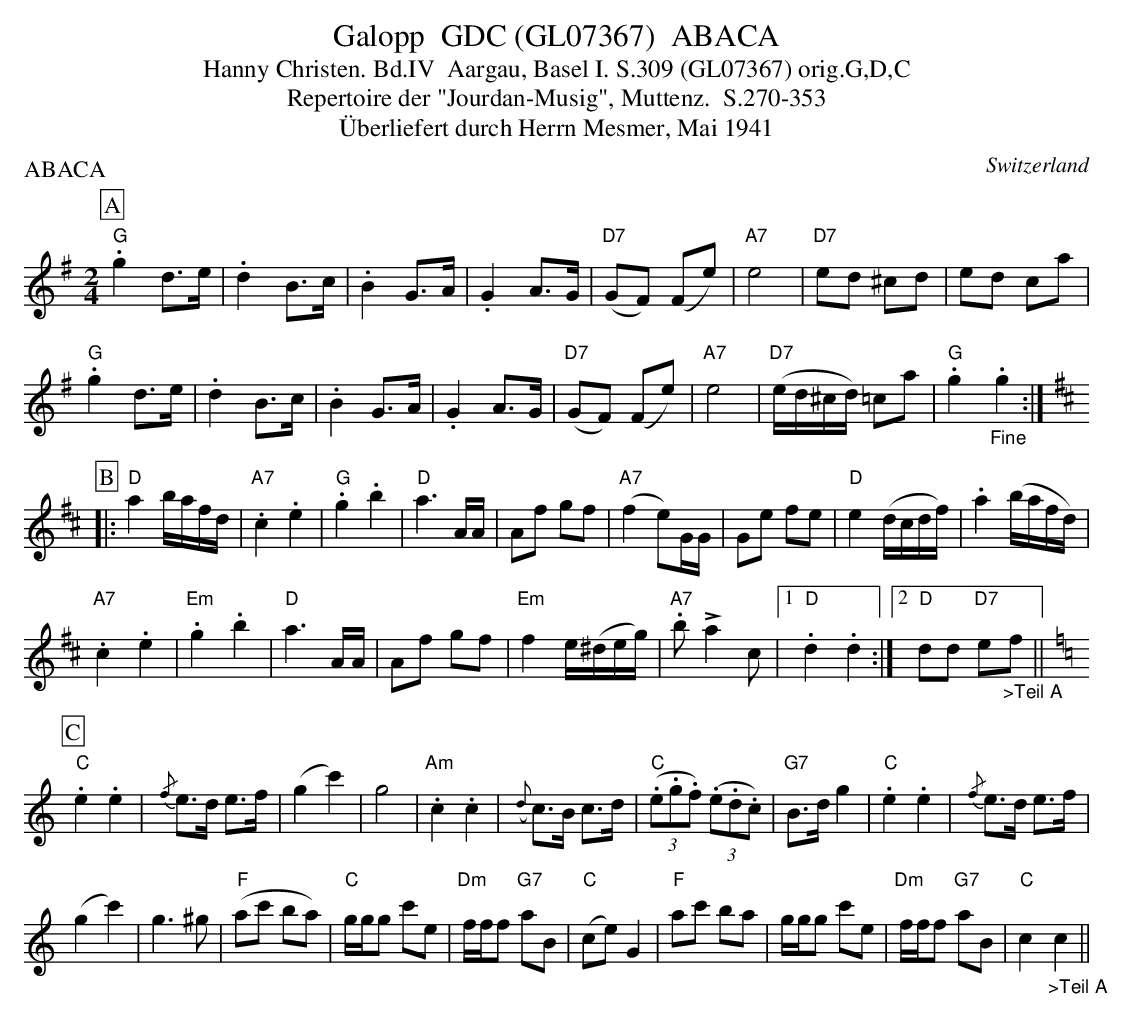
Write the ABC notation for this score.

X:1
T:Galopp  GDC (GL07367)  ABACA
T:Hanny Christen. Bd.IV  Aargau, Basel I. S.309 (GL07367) orig.G,D,C
T: Repertoire der "Jourdan-Musig", Muttenz.  S.270-353
T:Überliefert durch Herrn Mesmer, Mai 1941
P:ABACA
M:2/4
L:1/8
O:Switzerland
K:G major
[P:A] "G".g2 d>e | .d2 B>c | .B2 G>A | .G2 A>G | ("D7"GF) (Fe) | "A7"e4 | "D7"ed ^cd | ed ca |
"G".g2 d>e | .d2 B>c | .B2 G>A | .G2 A>G | ("D7"GF) (Fe) | "A7"e4 | ("D7"e/d/^c/d/) =ca | "G".g2"_Fine".g2 :| [K:D]
[P:B] |: "D"a2 b/a/f/d/ | "A7".c2.e2 | "G".g2.b2 | "D"a3A/A/ | Af gf | ("A7"f2e)G/G/ | Ge fe | "D"e2 (d/c/d/f/) | .a2 (b/a/f/d/) |
"A7".c2.e2 | "Em".g2.b2 | "D"a3A/A/ | Af gf | "Em"f2 e/(^d/e/g/) | "A7".b!>!a2c |1 "D".d2.d2 :|2 "D"dd "D7"e"_>Teil A"f || [K:C]
[P:C] "C".e2.e2 | {/f}e>d e>f | (g2c'2) | g4 | "Am".c2.c2 | {(d)}c>B  c>d | "C"((3.e.g.f) ((3.e.d.c) | "G7"B>d g2 | "C".e2.e2 |  {/f}e>d e>f |
(g2c'2)  | g3^g | ("F"ac' ba) | "C"g/g/g c'e | "Dm"f/f/f "G7"aB | ("C"ce) G2 | "F"ac' ba | g/g/g c'e | "Dm"f/f/f "G7"aB | "C"c2"_>Teil A"c2 ||
